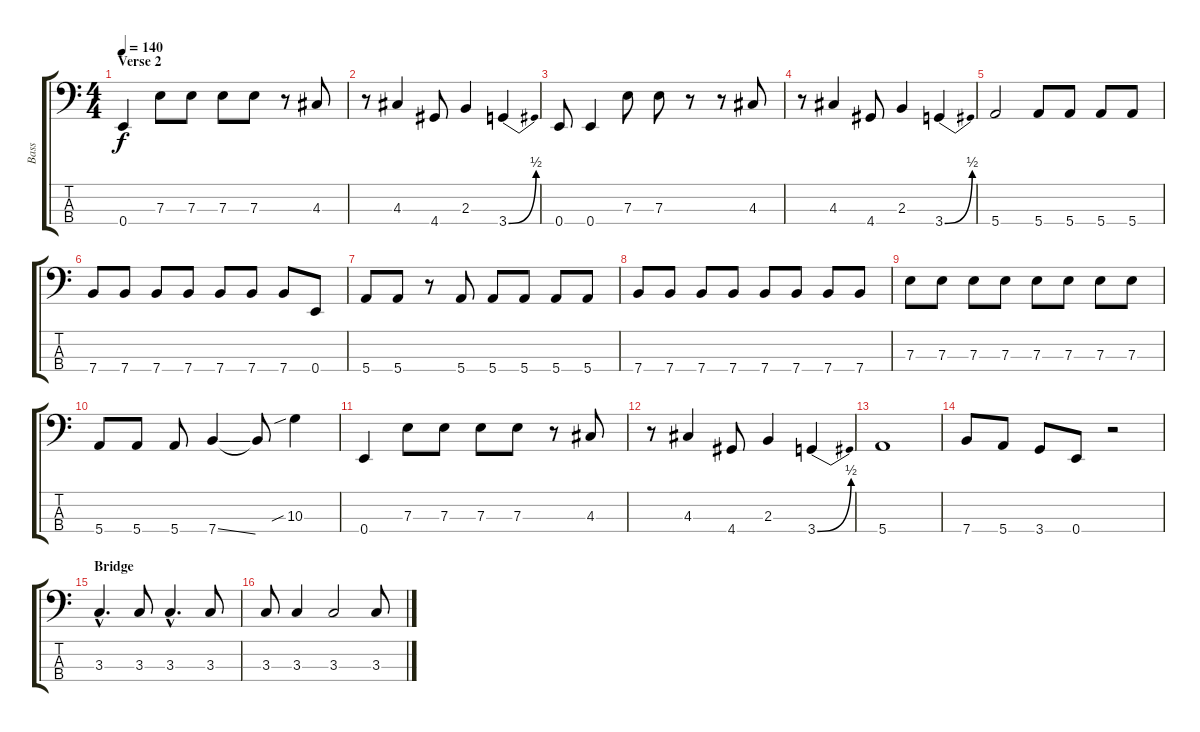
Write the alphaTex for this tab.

\track ("Bass" "Bass") {instrument electricbasspick}
\staff {score tabs}
\tuning (G2 D2 A1 E1) {hide}
\ts (4 4)
\section ("" "Verse 2")
\tempo 140
\clef f4
\ks c
0.4.4{dy f} 7.3.8 7.3.8 7.3.8 7.3.8 r.8 4.3.8 |
r.8 4.3.4 4.4.8 2.3.4 3.4{be (bend 0 0 60 2)}.4 |
0.4.8 0.4.4 7.3.8 7.3.8 r.8 r.8 4.3.8 |
r.8 4.3.4 4.4.8 2.3.4 3.4{be (bend 0 0 60 2)}.4 |
5.4.2 5.4.8 5.4.8 5.4.8 5.4.8 |
7.4.8 7.4.8 7.4.8 7.4.8 7.4.8 7.4.8 7.4.8 0.4.8 |
5.4.8 5.4.8 r.8 5.4.8 5.4.8 5.4.8 5.4.8 5.4.8 |
7.4.8 7.4.8 7.4.8 7.4.8 7.4.8 7.4.8 7.4.8 7.4.8 |
7.3.8 7.3.8 7.3.8 7.3.8 7.3.8 7.3.8 7.3.8 7.3.8 |
5.4.8 5.4.8 5.4.8 7.4{ss}.4 7.4{t}.8 10.3{sib}.4 |
0.4.4 7.3.8 7.3.8 7.3.8 7.3.8 r.8 4.3.8 |
r.8 4.3.4 4.4.8 2.3.4 3.4{be (bend 0 0 60 2)}.4 |
5.4.1 |
7.4.8 5.4.8 3.4.8 0.4.8 r.2 |
\section ("" "Bridge ")
3.3{hac}.4{d} 3.3.8 3.3{hac}.4{d} 3.3.8 |
3.3.8 3.3.4 3.3.2 3.3.8
